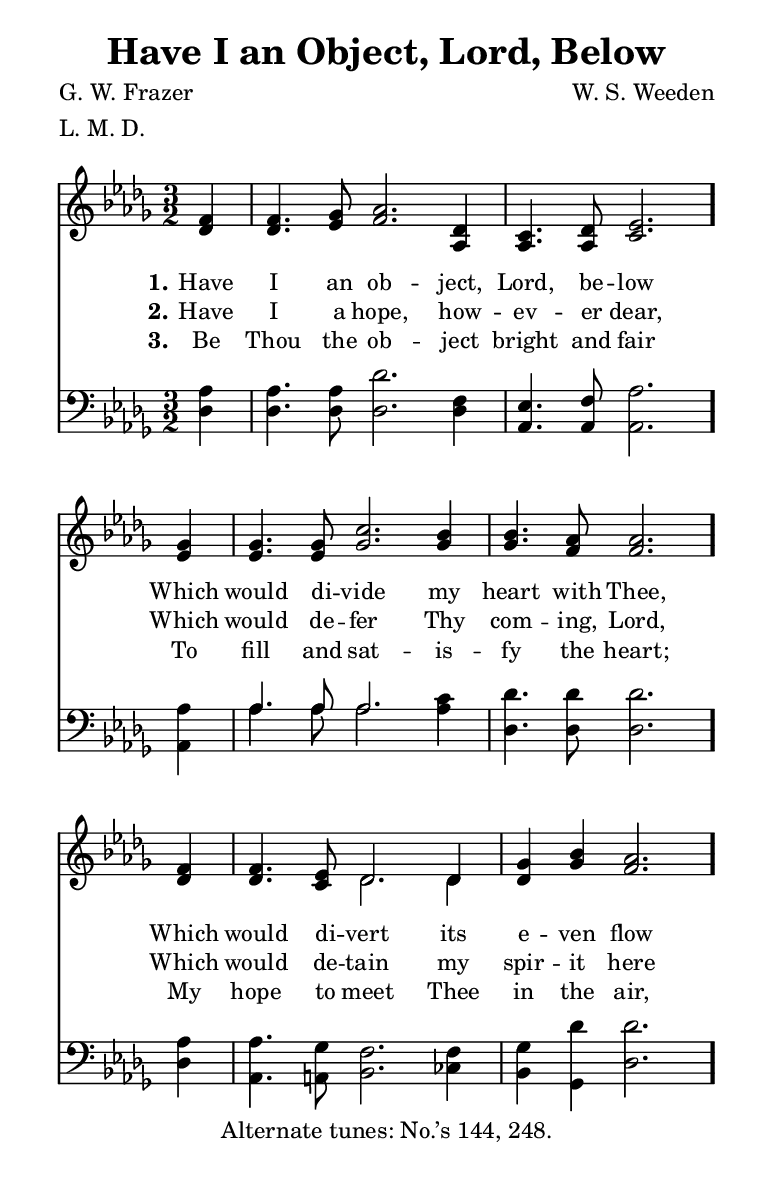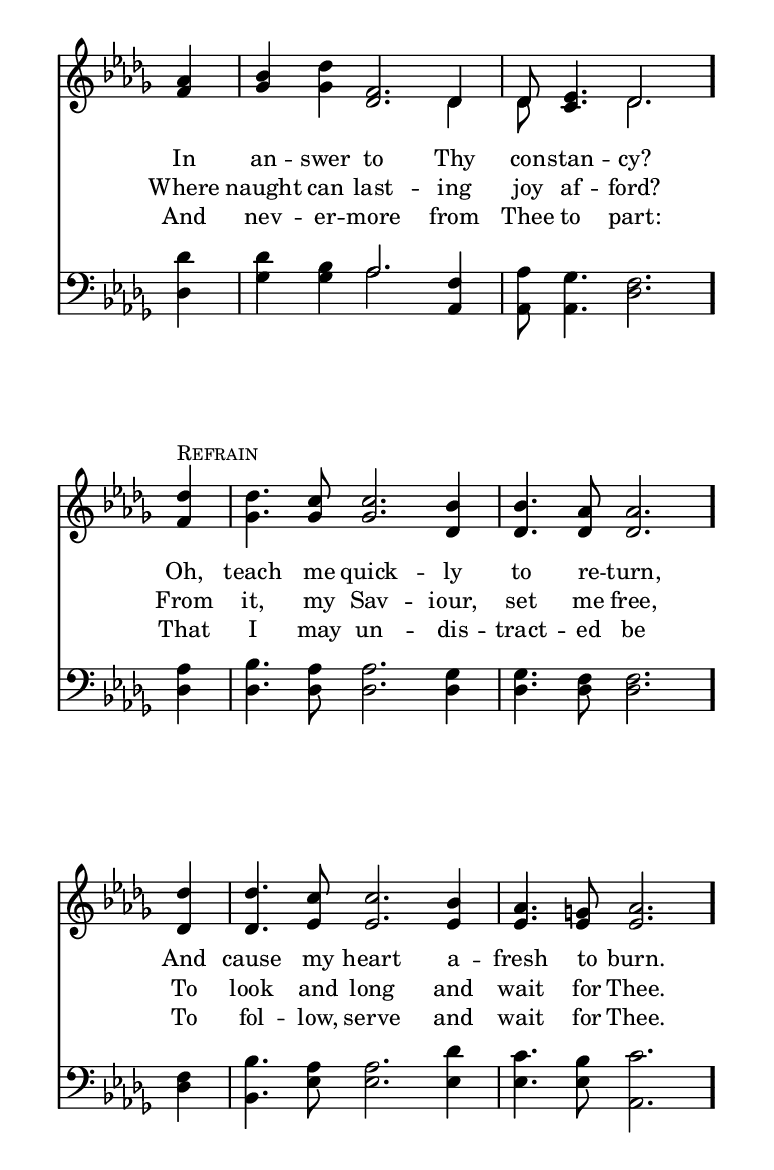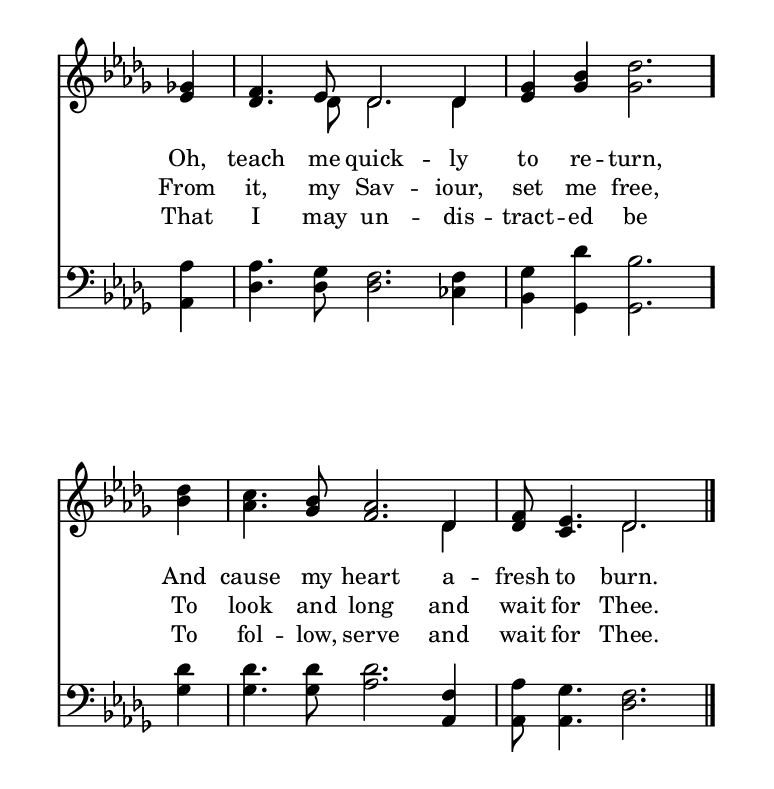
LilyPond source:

\include "common/global.ily"
\paper {
  \include "common/paper.ily"
  ragged-last-bottom = ##t
  systems-per-page = #(cond (is-eogsized 4) (#t #f))
  system-count = #(cond (is-eogsized 5) (#t #f))
  page-count = ##f
  oddFooterMarkup = \markup { \fill-line { \on-the-fly \first-page "Alternate tunes: No.’s 144, 248." } }
}

\header{
  hymnnumber = "164"
  title = "Have I an Object, Lord, Below"
  tunename = "Mother’s Prayer"
  meter = "L. M. D."
  poet = "G. W. Frazer"
  composer = "W. S. Weeden"
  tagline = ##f
}

patternAA = { c4 | c4. c8 c2. c4 | c4. c8 c2. }
patternAB = { c4 | c4. c8 c2. c4 | c4  c4 c2. }
patternAC = { c4 | c4. c8 c2. c4 | c8 c4. c2. }

patternBA = { c4 | c4  c4 c2. c4 | c8 c4. c2. }

global = {
  \include "common/overrides.ily"
  \override Staff.TimeSignature.style = #'numbered
  \time 3/2
  \override Score.MetronomeMark.transparent = ##t % hide all fermata changes too
  \tempo 2=70
  \key des \major
  \partial 4
  \autoBeamOff
}

notesSoprano = {
\global
\relative c' {

  \changePitch \patternAA { f | f ges aes des, | c des ees }
  \changePitch \patternAA { ges | ges ges c bes | bes aes aes }
  \changePitch \patternAB { f | f ees des des | ges bes aes }
  \changePitch \patternBA { aes | bes des f, des | des ees des } \eogbreak

  << s^\markup { \small \caps "Refrain" }
  \changePitch \patternAA { des' | des c c bes | bes aes aes } >>
  \changePitch \patternAA { des | des c c bes | aes g aes }
  \changePitch \patternAB { ges | f ees des des | ges bes des }
  \changePitch \patternAC { des | c bes aes des, | f ees des }

  \bar "|."

}
}

notesAlto = {
\global
\relative e' {

  \changePitch \patternAA { des | des ees f aes, | aes aes c }
  \changePitch \patternAA { ees | ees ees ges ges | ges f f }
  \changePitch \patternAB { des | des c des des | des ges f }
  \changePitch \patternBA { f | ges ges des des | des c des }

  \changePitch \patternAA { f | ges ges ges des | des des des }
  \changePitch \patternAA { des | des ees ees ees | ees ees ees }
  \changePitch \patternAB { ees | des des des des | ees ges ges }
  \changePitch \patternAC { bes | aes ges f des | des c des }

}
}

notesTenor = {
\global
\relative a {

  \changePitch \patternAA { aes | aes aes des f, | ees f aes }
  \changePitch \patternAA { aes | aes aes aes c | des des des }
  \changePitch \patternAB { aes | aes ges f f | ges des' des }
  \changePitch \patternBA { des | des bes aes f | aes ges f }

  \changePitch \patternAA { aes | bes aes aes ges | ges f f }
  \changePitch \patternAA { f | bes aes aes des | c bes c }
  \changePitch \patternAB { aes | aes ges f f | ges des' bes }
  \changePitch \patternAC { des | des des des f, | aes ges f }

}
}

notesBass = {
\global
\relative f {

  \changePitch \patternAA { des | des des des des | aes aes aes }
  \changePitch \patternAA { aes | aes' aes aes aes | des, des des }
  \changePitch \patternAB { des | aes a bes ces | bes ges des' }
  \changePitch \patternBA { des | ges ges aes aes, | aes aes des }

  \changePitch \patternAA { des | des des des des | des des des }
  \changePitch \patternAA { des | bes ees ees ees | ees ees aes, }
  \changePitch \patternAB { aes | des des des ces | bes ges ges }
  \changePitch \patternAC { ges' | ges ges aes aes, | aes aes des }

}
}

wordsA = \lyricmode {
\set stanza = "1."

Have I an ob -- ject, Lord, be -- low \bar "."
Which would di -- vide my heart with Thee, \bar "."
Which would di -- vert its e -- ven flow \bar "."
In an -- swer to Thy con -- stan -- cy? \bar "."
Oh, teach me quick -- ly to re -- turn, \bar "."
And cause my heart a -- fresh to burn. \bar "."
%{HIDE>%} Oh, teach me quick -- ly to re -- turn, \bar "."
And cause my heart a -- fresh to burn. %{<HIDE%} \bar "."

}

wordsB = \lyricmode {
\set stanza = "2."

Have I a hope, how -- ev -- er dear,
Which would de -- fer Thy com -- ing, Lord,
Which would de -- tain my spir -- it here
Where naught can last -- ing joy af -- ford?
From it, my Sav -- iour, set me free,
To look and long and wait for Thee.
%{HIDE>%} From it, my Sav -- iour, set me free,
To look and long and wait for Thee. %{<HIDE%}

}

wordsC = \lyricmode {
\set stanza = "3."

Be Thou the ob -- ject bright and fair
To fill and sat -- is -- fy the heart;
My hope to meet Thee in the air,
And nev -- er -- more from Thee to part:
That I may un -- dis -- tract -- ed be
To fol -- low, serve and wait for Thee.
%{HIDE>%} That I may un -- dis -- tract -- ed be
To fol -- low, serve and wait for Thee. %{<HIDE%}

}

\score {
  \context ChoirStaff <<
    \context Staff = upper <<
      \set Staff.autoBeaming = ##f
      \set ChoirStaff.systemStartDelimiter = #'SystemStartBar
      \set ChoirStaff.printPartCombineTexts = ##f
      \partcombine #'(2 . 11) \notesSoprano \notesAlto
      \context NullVoice = sopranos { \voiceOne << \notesSoprano >> }
      \context Lyrics = one   \lyricsto sopranos \wordsA
      \context Lyrics = two   \lyricsto sopranos \wordsB
      \context Lyrics = three \lyricsto sopranos \wordsC
    >>
    \context Staff = men <<
      \set Staff.autoBeaming = ##f
      \clef bass
      \set ChoirStaff.printPartCombineTexts = ##f
      \partcombine #'(2 . 11) \notesTenor \notesBass
    >>
  >>
  \layout {
    \include "common/layout.ily"
  }
  \midi{
    \include "common/midi.ily"
  }
}

\version "2.19.49"  % necessary for upgrading to future LilyPond versions.

% vi:set et ts=2 sw=2 ai nocindent syntax=lilypond:
